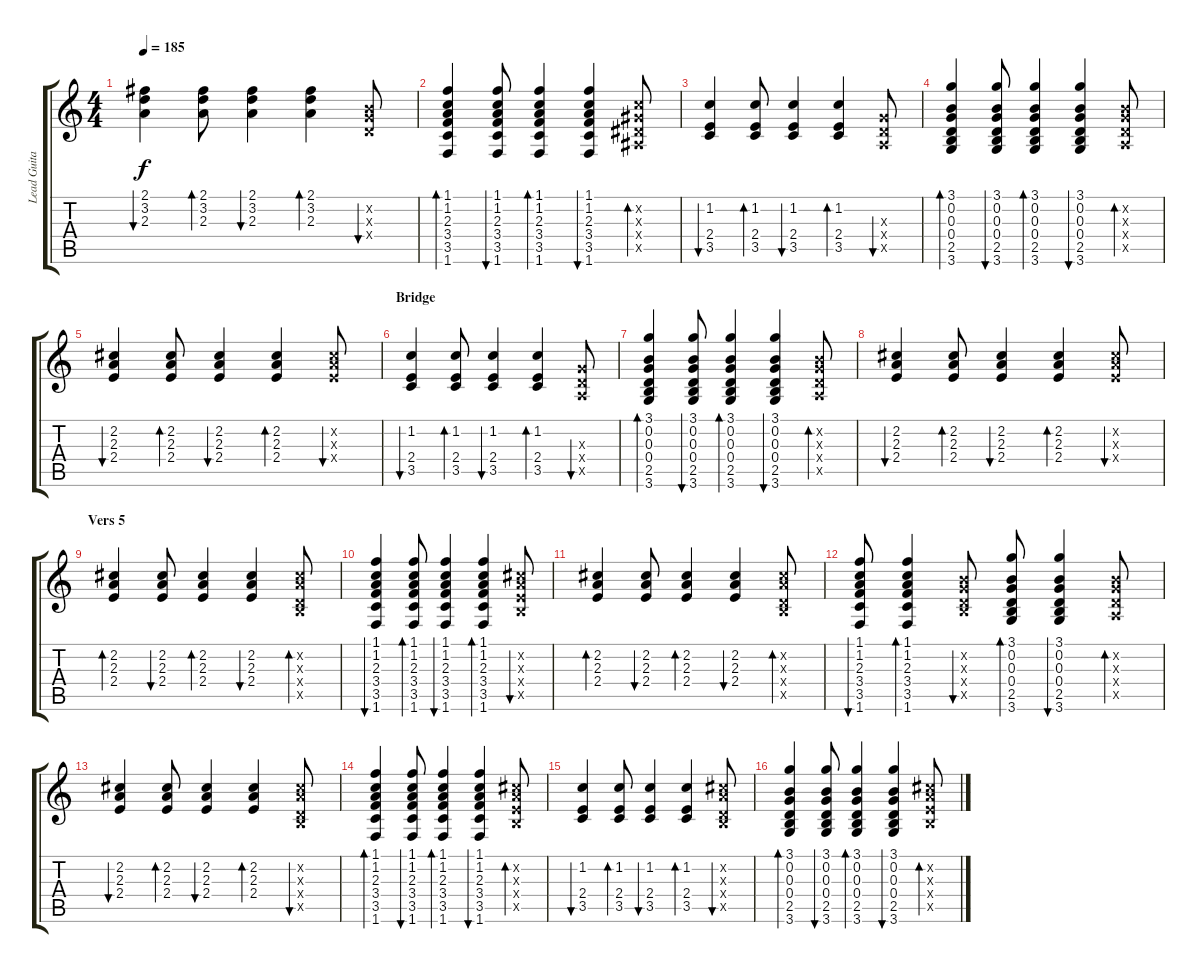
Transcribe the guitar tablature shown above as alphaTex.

\track ("Lead Guitar - " "Lead Guita") {instrument acousticguitarsteel}
\staff {score tabs}
\tuning (E4 B3 G3 D3 A2 E2) {hide}
\ts (4 4)
\tempo 185
\clef g2
\ks c
(2.1 3.2 2.3).4{bu 60 dy f} (2.1 3.2 2.3).8{bd 60} (2.1 3.2 2.3).4{bu 60} (2.1 3.2 2.3).4{bd 60} (0.2{x} 0.3{x} 0.4{x}).8{bu 60} |
(1.1 1.2 2.3 3.4 3.5 1.6).4{bd 60} (1.1 1.2 2.3 3.4 3.5 1.6).8{bu 60} (1.1 1.2 2.3 3.4 3.5 1.6).4{bd 60} (1.1 1.2 2.3 3.4 3.5 1.6).4{bu 60} (1.2{x} 1.3{x} 1.4{x} 1.5{x}).8{bd 60} |
(1.2 2.4 3.5).4{bu 60} (1.2 2.4 3.5).8{bd 60} (1.2 2.4 3.5).4{bu 60} (1.2 2.4 3.5).4{bd 60} (0.3{x} 0.4{x} 0.5{x}).8{bu 60} |
(3.1 0.2 0.3 0.4 2.5 3.6).4{bd 60} (3.1 0.2 0.3 0.4 2.5 3.6).8{bu 60} (3.1 0.2 0.3 0.4 2.5 3.6).4{bd 60} (3.1 0.2 0.3 0.4 2.5 3.6).4{bu 60} (0.2{x} 0.3{x} 0.4{x} 0.5{x}).8{bd 60} |
(2.2 2.3 2.4).4{bu 60} (2.2 2.3 2.4).8{bd 60} (2.2 2.3 2.4).4{bu 60} (2.2 2.3 2.4).4{bd 60} (2.2{x} 2.3{x} 2.4{x}).8{bu 60} |
\section ("" "Bridge")
(1.2 2.4 3.5).4{bu 60} (1.2 2.4 3.5).8{bd 60} (1.2 2.4 3.5).4{bu 60} (1.2 2.4 3.5).4{bd 60} (0.3{x} 0.4{x} 0.5{x}).8{bu 60} |
(3.1 0.2 0.3 0.4 2.5 3.6).4{bd 60} (3.1 0.2 0.3 0.4 2.5 3.6).8{bu 60} (3.1 0.2 0.3 0.4 2.5 3.6).4{bd 60} (3.1 0.2 0.3 0.4 2.5 3.6).4{bu 60} (0.2{x} 0.3{x} 0.4{x} 0.5{x}).8{bd 60} |
(2.2 2.3 2.4).4{bu 60} (2.2 2.3 2.4).8{bd 60} (2.2 2.3 2.4).4{bu 60} (2.2 2.3 2.4).4{bd 60} (2.2{x} 2.3{x} 2.4{x}).8{bu 60} |
\section ("" "Vers 5")
(2.2 2.3 2.4).4{bd 60} (2.2 2.3 2.4).8{bu 60} (2.2 2.3 2.4).4{bd 60} (2.2 2.3 2.4).4{bu 60} (2.2{x} 2.3{x} 0.4{x} 2.5{x}).8{bd 60} |
(1.1 1.2 2.3 3.4 3.5 1.6).4{bu 60} (1.1 1.2 2.3 3.4 3.5 1.6).8{bd 60} (1.1 1.2 2.3 3.4 3.5 1.6).4{bu 60} (1.1 1.2 2.3 3.4 3.5 1.6).4{bd 60} (2.2{x} 2.3{x} 2.4{x} 2.5{x}).8{bu 60} |
(2.2 2.3 2.4).4{bd 60} (2.2 2.3 2.4).8{bu 60} (2.2 2.3 2.4).4{bd 60} (2.2 2.3 2.4).4{bu 60} (2.2{x} 2.3{x} 0.4{x} 2.5{x}).8{bd 60} |
(1.1 1.2 2.3 3.4 3.5 1.6).8{bu 60} (1.1 1.2 2.3 3.4 3.5 1.6).4{bd 60} (0.2{x} 0.3{x} 0.4{x} 2.5{x}).8{bu 60} (3.1 0.2 0.3 0.4 2.5 3.6).8{bd 60} (3.1 0.2 0.3 0.4 2.5 3.6).4{bu 60} (0.2{x} 0.3{x} 0.4{x} 0.5{x}).8{bd 60} |
(2.2 2.3 2.4).4{bu 60} (2.2 2.3 2.4).8{bd 60} (2.2 2.3 2.4).4{bu 60} (2.2 2.3 2.4).4{bd 60} (2.2{x} 2.3{x} 0.4{x} 2.5{x}).8{bu 60} |
(1.1 1.2 2.3 3.4 3.5 1.6).4{bd 60} (1.1 1.2 2.3 3.4 3.5 1.6).8{bu 60} (1.1 1.2 2.3 3.4 3.5 1.6).4{bd 60} (1.1 1.2 2.3 3.4 3.5 1.6).4{bu 60} (2.2{x} 2.3{x} 2.4{x} 2.5{x}).8{bd 60} |
(1.2 2.4 3.5).4{bu 60} (1.2 2.4 3.5).8{bd 60} (1.2 2.4 3.5).4{bu 60} (1.2 2.4 3.5).4{bd 60} (2.2{x} 2.3{x} 0.4{x} 2.5{x}).8{bu 60} |
(3.1 0.2 0.3 0.4 2.5 3.6).4{bd 60} (3.1 0.2 0.3 0.4 2.5 3.6).8{bu 60} (3.1 0.2 0.3 0.4 2.5 3.6).4{bd 60} (3.1 0.2 0.3 0.4 2.5 3.6).4{bu 60} (2.2{x} 2.3{x} 2.4{x} 2.5{x}).8{bd 60}
